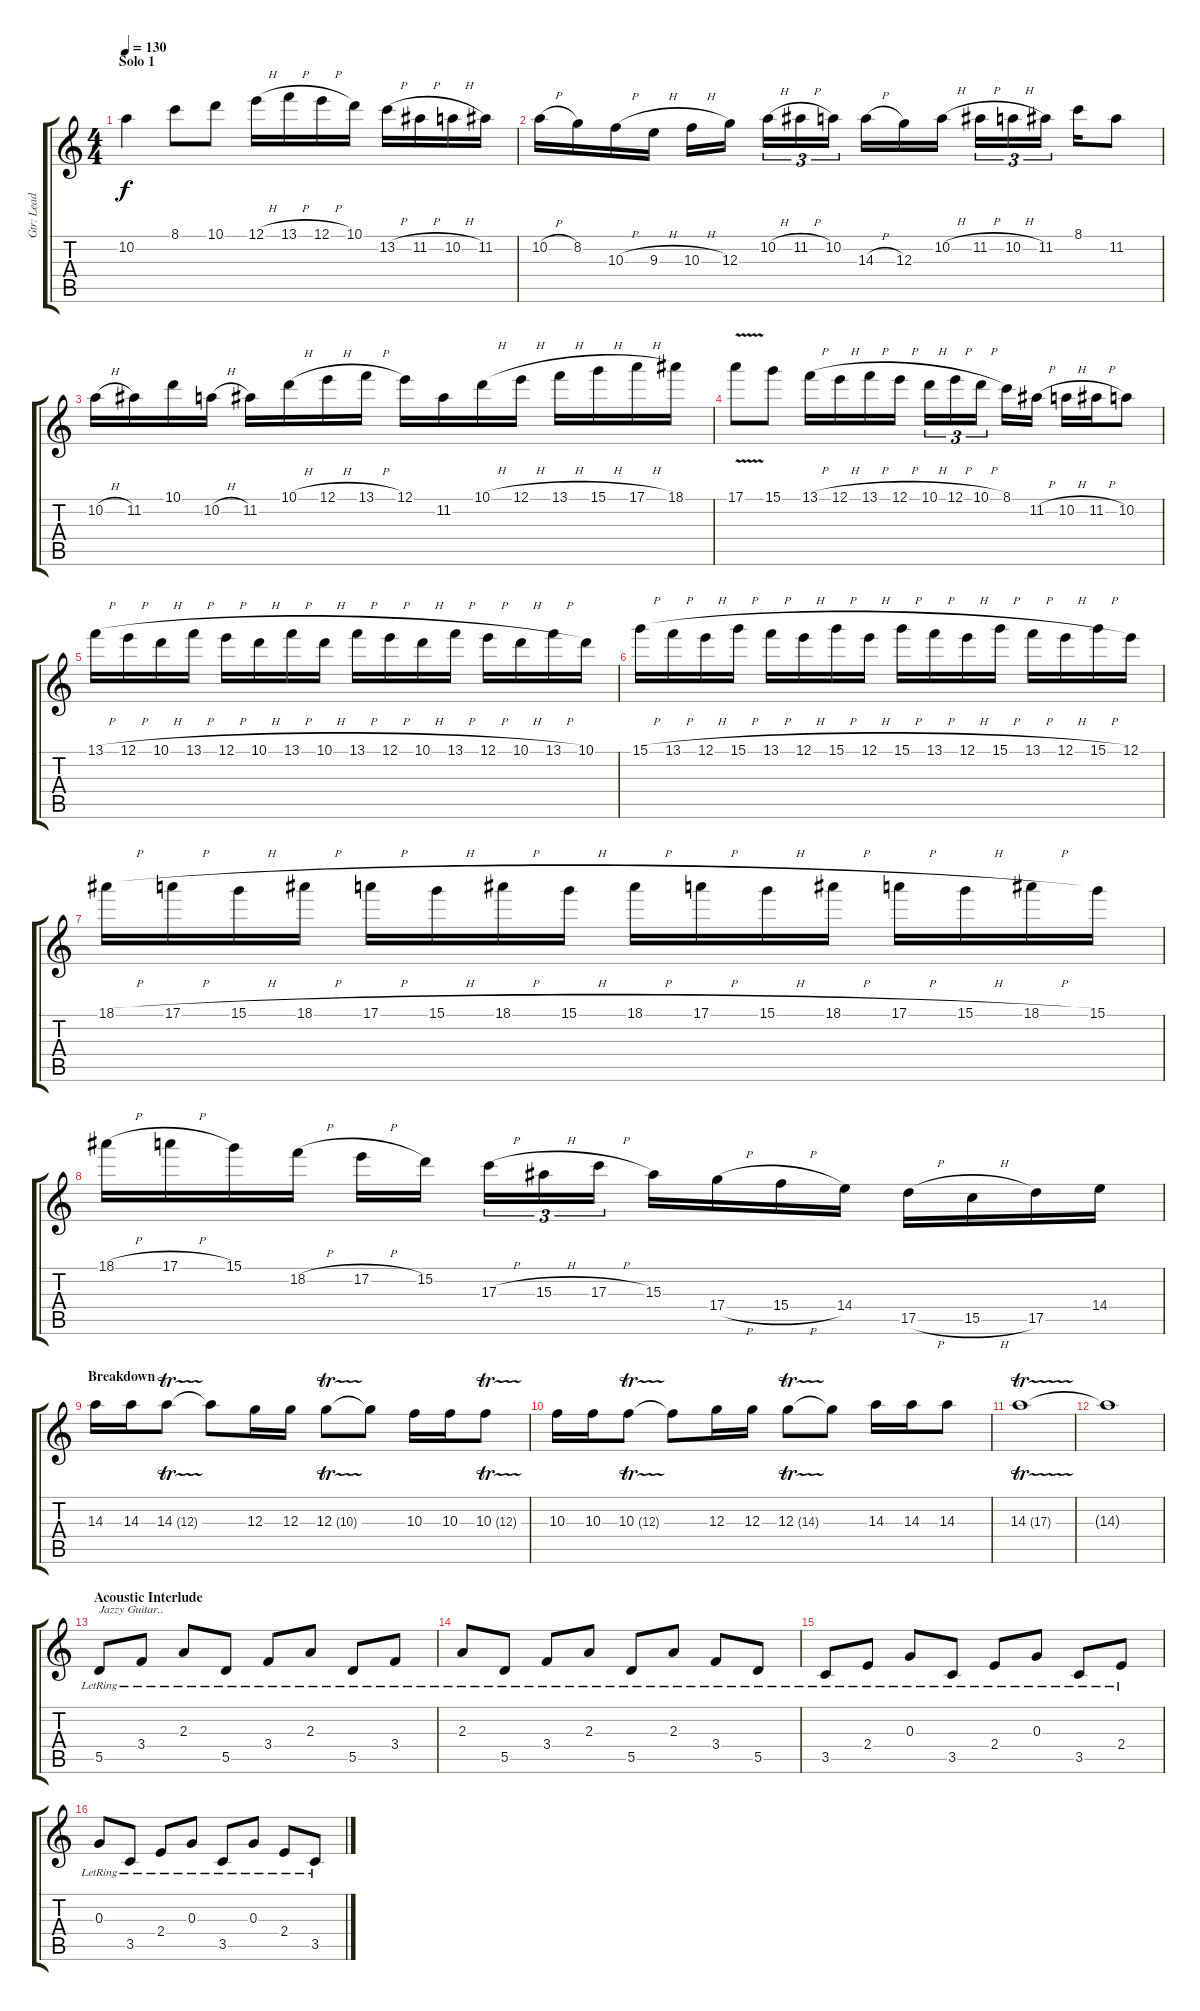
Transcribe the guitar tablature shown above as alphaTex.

\track ("Gtr: Lead" "Gtr: Lead") {instrument overdrivenguitar}
\staff {score tabs}
\tuning (E4 B3 G3 D3 A2 E2) {hide}
\ts (4 4)
\section ("" "Solo 1")
\tempo 130
\clef g2
\ks c
10.2.4{dy f} 8.1.8 10.1.8 12.1{h}.16 13.1{h}.16 12.1{h}.16 10.1.16 13.2{h}.16 11.2{h}.16 10.2{h}.16 11.2.16 |
10.2{h}.16 8.2.16 10.3{h}.16 9.3{h}.16 10.3{h}.16 12.3.16 10.2{h}.16{tu (3 2)} 11.2{h}.16{tu (3 2)} 10.2.16{tu (3 2)} 14.3{h}.16 12.3.16 10.2{h}.16 11.2{h}.16{tu (3 2)} 10.2{h}.16{tu (3 2)} 11.2.16{tu (3 2)} 8.1.16 11.2.8 |
10.2{h}.16 11.2.16 10.1.16 10.2{h}.16 11.2.16 10.1{h}.16 12.1{h}.16 13.1{h}.16 12.1.16 11.2.16 10.1{h}.16 12.1{h}.16 13.1{h}.16 15.1{h}.16 17.1{h}.16 18.1.16 |
17.1{v}.8 15.1.8 13.1{h}.16 12.1{h}.16 13.1{h}.16 12.1{h}.16 10.1{h}.16{tu (3 2)} 12.1{h}.16{tu (3 2)} 10.1{h}.16{tu (3 2)} 8.1.16 11.2{h}.16 10.2{h}.16 11.2{h}.16 10.2.8 |
13.1{h}.16 12.1{h}.16 10.1{h}.16 13.1{h}.16 12.1{h}.16 10.1{h}.16 13.1{h}.16 10.1{h}.16 13.1{h}.16 12.1{h}.16 10.1{h}.16 13.1{h}.16 12.1{h}.16 10.1{h}.16 13.1{h}.16 10.1.16 |
15.1{h}.16 13.1{h}.16 12.1{h}.16 15.1{h}.16 13.1{h}.16 12.1{h}.16 15.1{h}.16 12.1{h}.16 15.1{h}.16 13.1{h}.16 12.1{h}.16 15.1{h}.16 13.1{h}.16 12.1{h}.16 15.1{h}.16 12.1.16 |
18.1{h}.16 17.1{h}.16 15.1{h}.16 18.1{h}.16 17.1{h}.16 15.1{h}.16 18.1{h}.16 15.1{h}.16 18.1{h}.16 17.1{h}.16 15.1{h}.16 18.1{h}.16 17.1{h}.16 15.1{h}.16 18.1{h}.16 15.1.16 |
18.1{h}.16 17.1{h}.16 15.1.16 18.2{h}.16 17.2{h}.16 15.2.16 17.3{h}.16{tu (3 2)} 15.3{h}.16{tu (3 2)} 17.3{h}.16{tu (3 2)} 15.3.16 17.4{h}.16 15.4{h}.16 14.4.16 17.5{h}.16 15.5{h}.16 17.5.16 14.4.16 |
\section ("" "Breakdown")
14.3.16 14.3.16 14.3{tr (12 16)}.8 14.3{t}.8 12.3.16 12.3.16 12.3{tr (10 16)}.8 12.3{t}.8 10.3.16 10.3.16 10.3{tr (12 16)}.8 |
10.3.16 10.3.16 10.3{tr (12 16)}.8 10.3{t}.8 12.3.16 12.3.16 12.3{tr (14 16)}.8 12.3{t}.8 14.3.16 14.3.16 14.3.8 |
14.3{tr (17 16)}.1 |
14.3{t}.1{volume 0} |
\section ("" "Acoustic Interlude")
5.5{lr}.8{txt "Jazzy Guitar.." volume 16 instrument electricguitarjazz} 3.4{lr}.8 2.3{lr}.8 5.5{lr}.8 3.4{lr}.8 2.3{lr}.8 5.5{lr}.8 3.4{lr}.8 |
2.3{lr}.8 5.5{lr}.8 3.4{lr}.8 2.3{lr}.8 5.5{lr}.8 2.3{lr}.8 3.4{lr}.8 5.5{lr}.8 |
3.5{lr}.8 2.4{lr}.8 0.3{lr}.8 3.5{lr}.8 2.4{lr}.8 0.3{lr}.8 3.5{lr}.8 2.4{lr}.8 |
0.3{lr}.8 3.5{lr}.8 2.4{lr}.8 0.3{lr}.8 3.5{lr}.8 0.3{lr}.8 2.4{lr}.8 3.5{lr}.8
